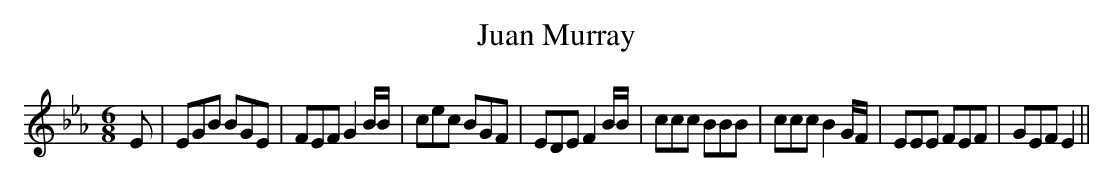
X:1
T:Juan Murray
M:6/8
L:1/8
K:Eb
 E| EGB BGE| FEF G2 B/2B/2| cec BGF| EDE F2 B/2B/2| ccc BBB| ccc B2 G/2F/2|\
 EEE FEF| GEF E2||
